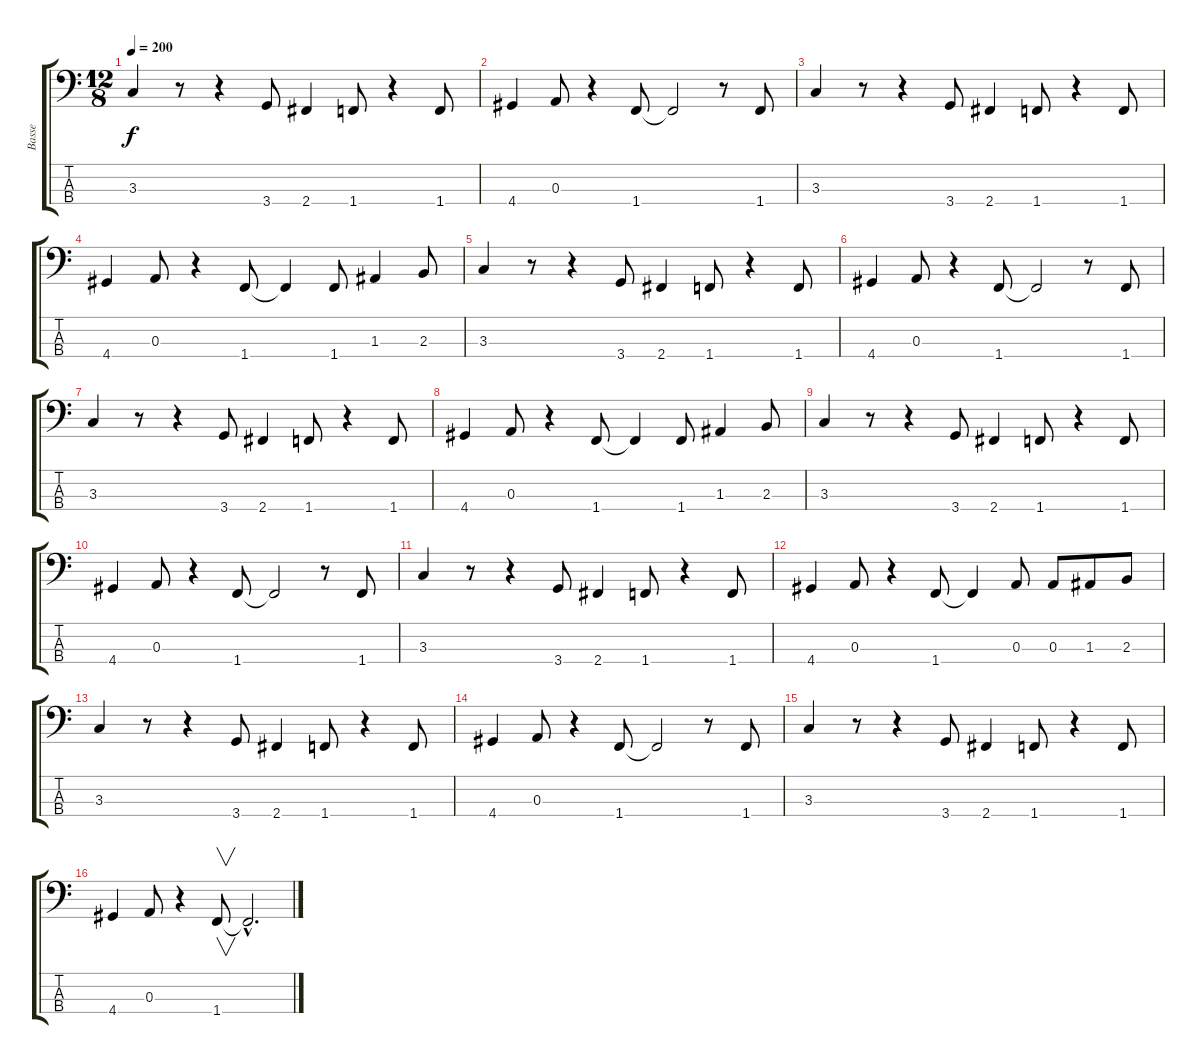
\track ("Basse" "Basse") {instrument fretlessbass}
\staff {score tabs}
\tuning (G2 D2 A1 E1) {hide}
\ts (12 8)
\tempo 200
\clef f4
\ks c
3.3.4{dy f instrument fretlessbass} r.8 r.4 3.4.8 2.4.4 1.4.8 r.4 1.4.8 |
4.4.4 0.3.8 r.4 1.4.8 1.4{t}.2 r.8 1.4.8 |
3.3.4 r.8 r.4 3.4.8 2.4.4 1.4.8 r.4 1.4.8 |
4.4.4 0.3.8 r.4 1.4.8 1.4{t}.4 1.4.8 1.3.4 2.3.8 |
3.3.4 r.8 r.4 3.4.8 2.4.4 1.4.8 r.4 1.4.8 |
4.4.4 0.3.8 r.4 1.4.8 1.4{t}.2 r.8 1.4.8 |
3.3.4 r.8 r.4 3.4.8 2.4.4 1.4.8 r.4 1.4.8 |
4.4.4 0.3.8 r.4 1.4.8 1.4{t}.4 1.4.8 1.3.4 2.3.8 |
3.3.4 r.8 r.4 3.4.8 2.4.4 1.4.8 r.4 1.4.8 |
4.4.4 0.3.8 r.4 1.4.8 1.4{t}.2 r.8 1.4.8 |
3.3.4 r.8 r.4 3.4.8 2.4.4 1.4.8 r.4 1.4.8 |
4.4.4 0.3.8 r.4 1.4.8 1.4{t}.4 0.3.8 0.3.8 1.3.8 2.3.8 |
3.3.4 r.8 r.4 3.4.8 2.4.4 1.4.8 r.4 1.4.8 |
4.4.4 0.3.8 r.4 1.4.8 1.4{t}.2 r.8 1.4.8 |
3.3.4 r.8 r.4 3.4.8 2.4.4 1.4.8 r.4 1.4.8 |
4.4.4 0.3.8 r.4 1.4.8{v} 1.4{hac t}.2{d}
